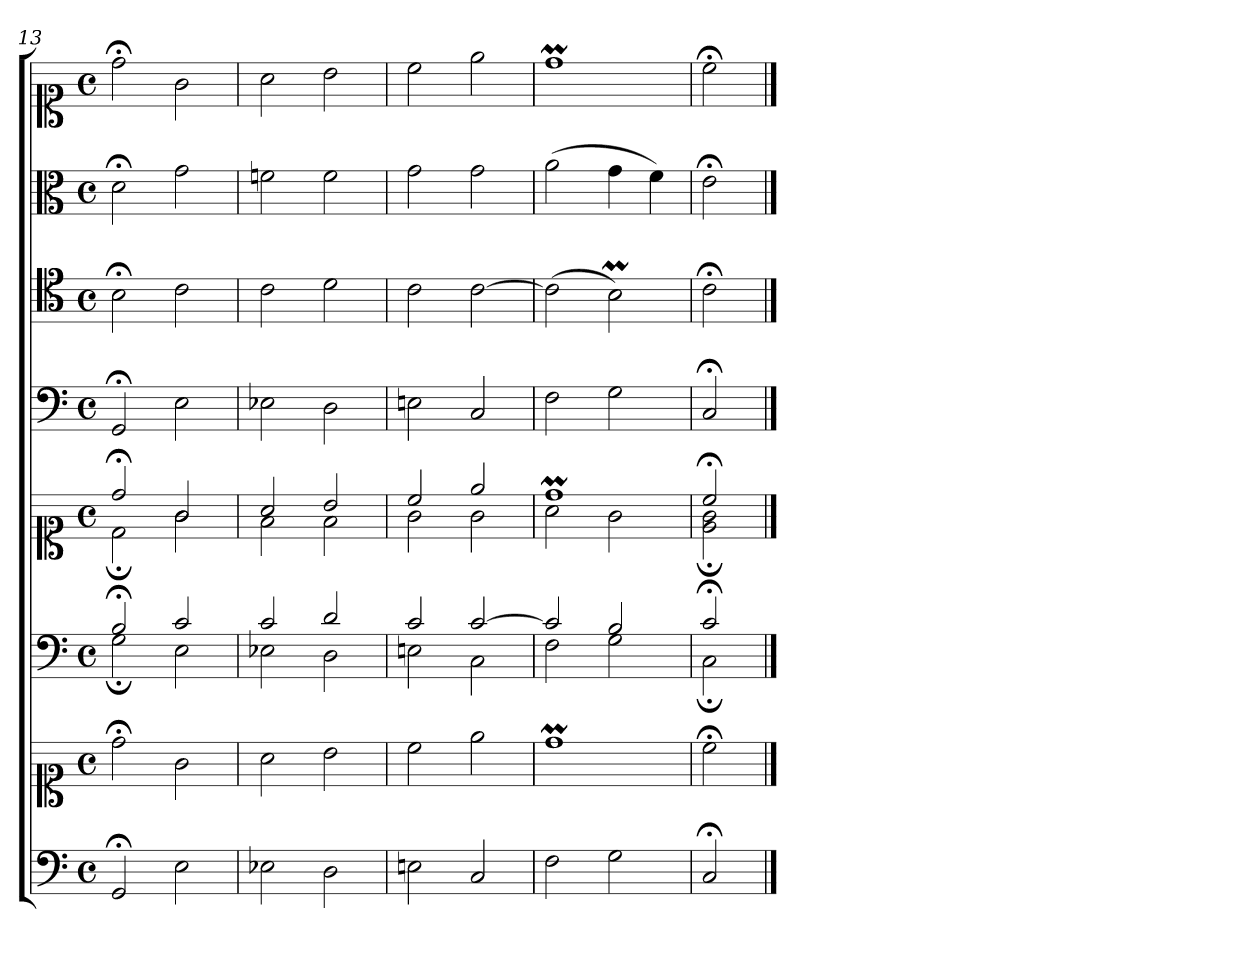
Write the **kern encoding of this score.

**kern	**kern	**kern	**kern	**kern	**kern	**kern	**kern
*part6	*part6	*part5	*part5	*part4	*part3	*part2	*part1
*staff8	*staff7	*staff6	*staff5	*staff4	*staff3	*staff2	*staff1
*clefF4	*clefC1	*clefF4	*clefC1	*clefF4	*clefC4	*clefC3	*clefC1
*k[]	*k[]	*k[]	*k[]	*k[]	*k[]	*k[]	*k[]
*M4/4	*M4/4	*M4/4	*M4/4	*M4/4	*M4/4	*M4/4	*M4/4
*met(c)	*met(c)	*met(c)	*met(c)	*met(c)	*met(c)	*met(c)	*met(c)
=13	=13	=13	=13	=13	=13	=13	=13
*	*	*^	*^	*	*	*	*
2GG;	2dd;<	2B;<	2G;<	2dd;<	2d;<	2GG;<	2B;<	2d;<	2dd;<
2E	2g	2c	2E	2g	2g	2E	2c	2g	2g
=14	=14	=14	=14	=14	=14	=14	=14	=14	=14
2E-X	2a	2c	2E-X	2a	2f	2E-X	2c	2fn	2a
2D	2b	2d	2D	2b	2f	2D	2d	2f	2b
=15	=15	=15	=15	=15	=15	=15	=15	=15	=15
2En	2cc	2c	2En	2cc	2g	2En	2c	2g	2cc
2C	2ee	[2c	2C	2ee	2g	2C	[2c	2g	2ee
=16	=16	=16	=16	=16	=16	=16	=16	=16	=16
2F	1ddM	2c]	2F	1ddM	2a	2F	(2c]	(2a	1ddM
2G	.	2B	2G	.	2g	2G	2Bm)	4g	.
.	.	.	.	.	.	.	.	4f)	.
=17	=17	=17	=17	=17	=17	=17	=17	=17	=17
2C;	2cc;<	2c;<	2C;<	2cc;<	2e;< 2g;<	2C;<	2c;<	2e;<	2cc;<
*	*	*v	*v	*	*	*	*	*	*
*	*	*	*v	*v	*	*	*	*
==	==	==	==	==	==	==	==
*-	*-	*-	*-	*-	*-	*-	*-
